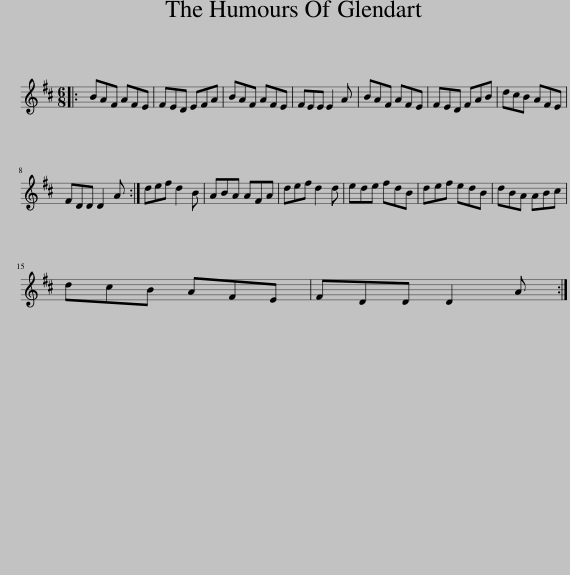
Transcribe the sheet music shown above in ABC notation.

X:1
L:1/8
M:6/8
I:linebreak $
K:D
V:1 treble
V:1
|: BAF AFE | FED EFA | BAF AFE | FEE E2 A | BAF AFE | %5
 FED FAB | dcB AFE |$ FDD D2 A :| def d2 B | ABA AFA | %10
 def d2 d | ede fdB | def edB | dBA ABc |$ dcB AFE | %15
 FDD D2 A :| %16
